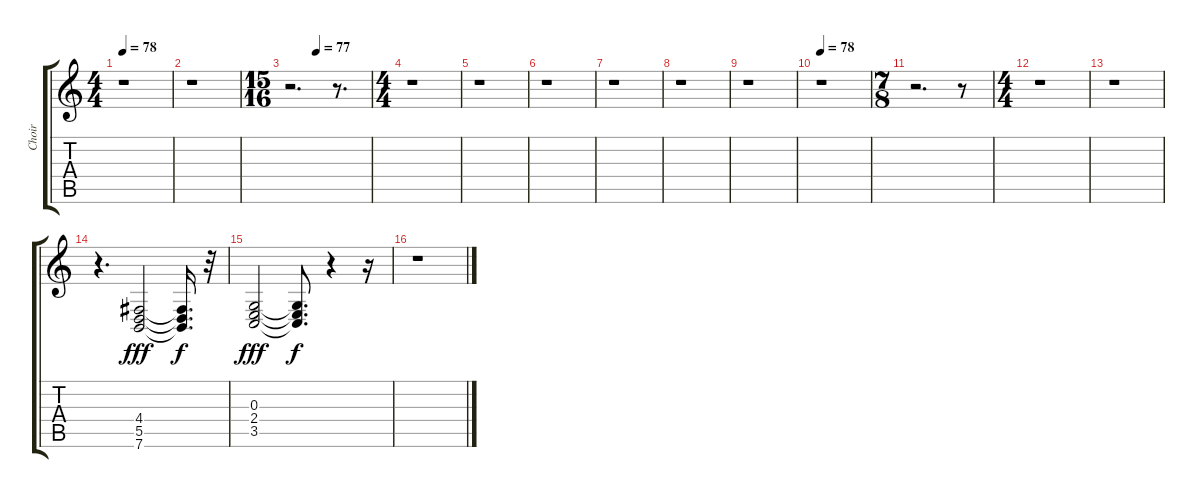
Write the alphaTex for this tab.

\track ("Choir" "Choir") {instrument choiraahs}
\staff {score tabs}
\tuning (E4 B3 G3 D3 A2 E2) {hide}
\ts (4 4)
\tempo 78
\clef g2
\ks c
r.1{dy fff} |
r.1 |
\ts (15 16)
\tempo (77 0.3333333333333333)
r.2{d} r.8{d} |
\ts (4 4)
r.1 |
r.1 |
r.1 |
r.1 |
r.1 |
r.1 |
\tempo 78
r.1 |
\ts (7 8)
r.2{d} r.8 |
\ts (4 4)
r.1 |
r.1 |
r.4{d} (4.4 5.5 7.6).2{instrument synthvoice} (4.4{t} 5.5{t} 7.6{t}).16{d dy f} r.32 |
(0.3 2.4 3.5).2{dy fff} (0.3{t} 2.4{t} 3.5{t}).8{d dy f} r.4 r.16 |
r.1
